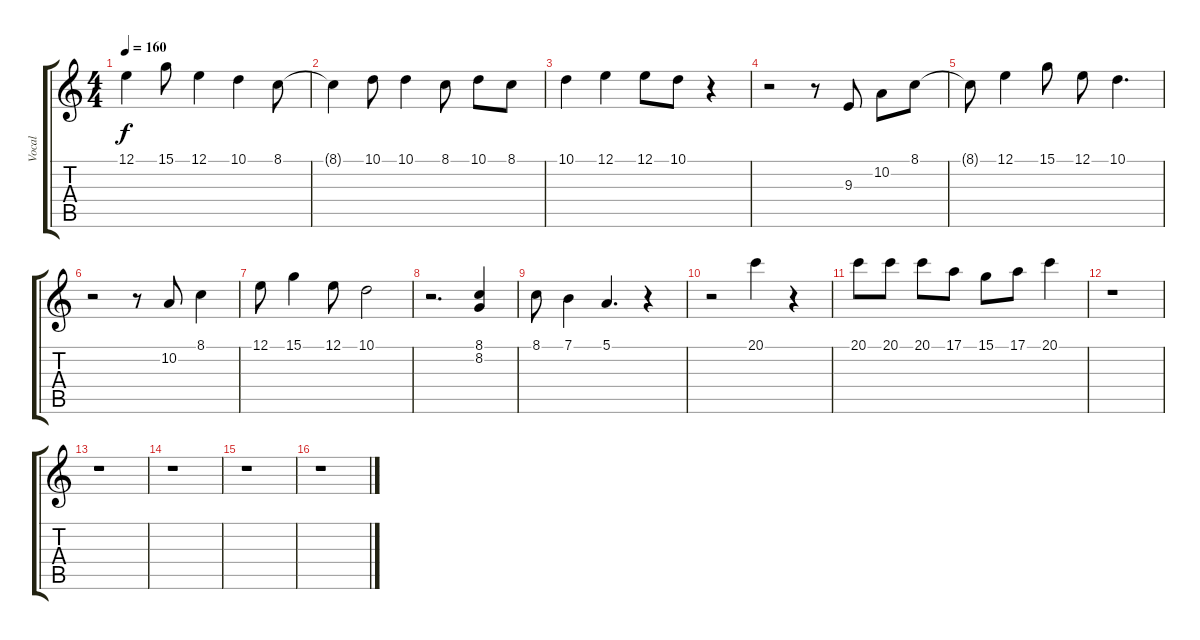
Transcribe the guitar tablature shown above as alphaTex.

\track ("Vocal" "Vocal") {instrument voiceoohs}
\staff {score tabs}
\tuning (E4 B3 G3 D3 A2 E2) {hide}
\ts (4 4)
\tempo 160
\clef g2
\ks c
12.1.4{dy f} 15.1.8 12.1.4 10.1.4 8.1.8 |
8.1{t}.4 10.1.8 10.1.4 8.1.8 10.1.8 8.1.8 |
10.1.4 12.1.4 12.1.8 10.1.8 r.4 |
r.2 r.8 9.3.8 10.2.8 8.1.8 |
8.1{t}.8 12.1.4 15.1.8 12.1.8 10.1.4{d} |
r.2 r.8 10.2.8 8.1.4 |
12.1.8 15.1.4 12.1.8 10.1.2 |
r.2{d} (8.1 8.2).4 |
8.1.8 7.1.4 5.1.4{d} r.4 |
r.2 20.1.4 r.4 |
20.1.8 20.1.8 20.1.8 17.1.8 15.1.8 17.1.8 20.1.4 |
r.1 |
r.1 |
r.1 |
r.1 |
r.1
